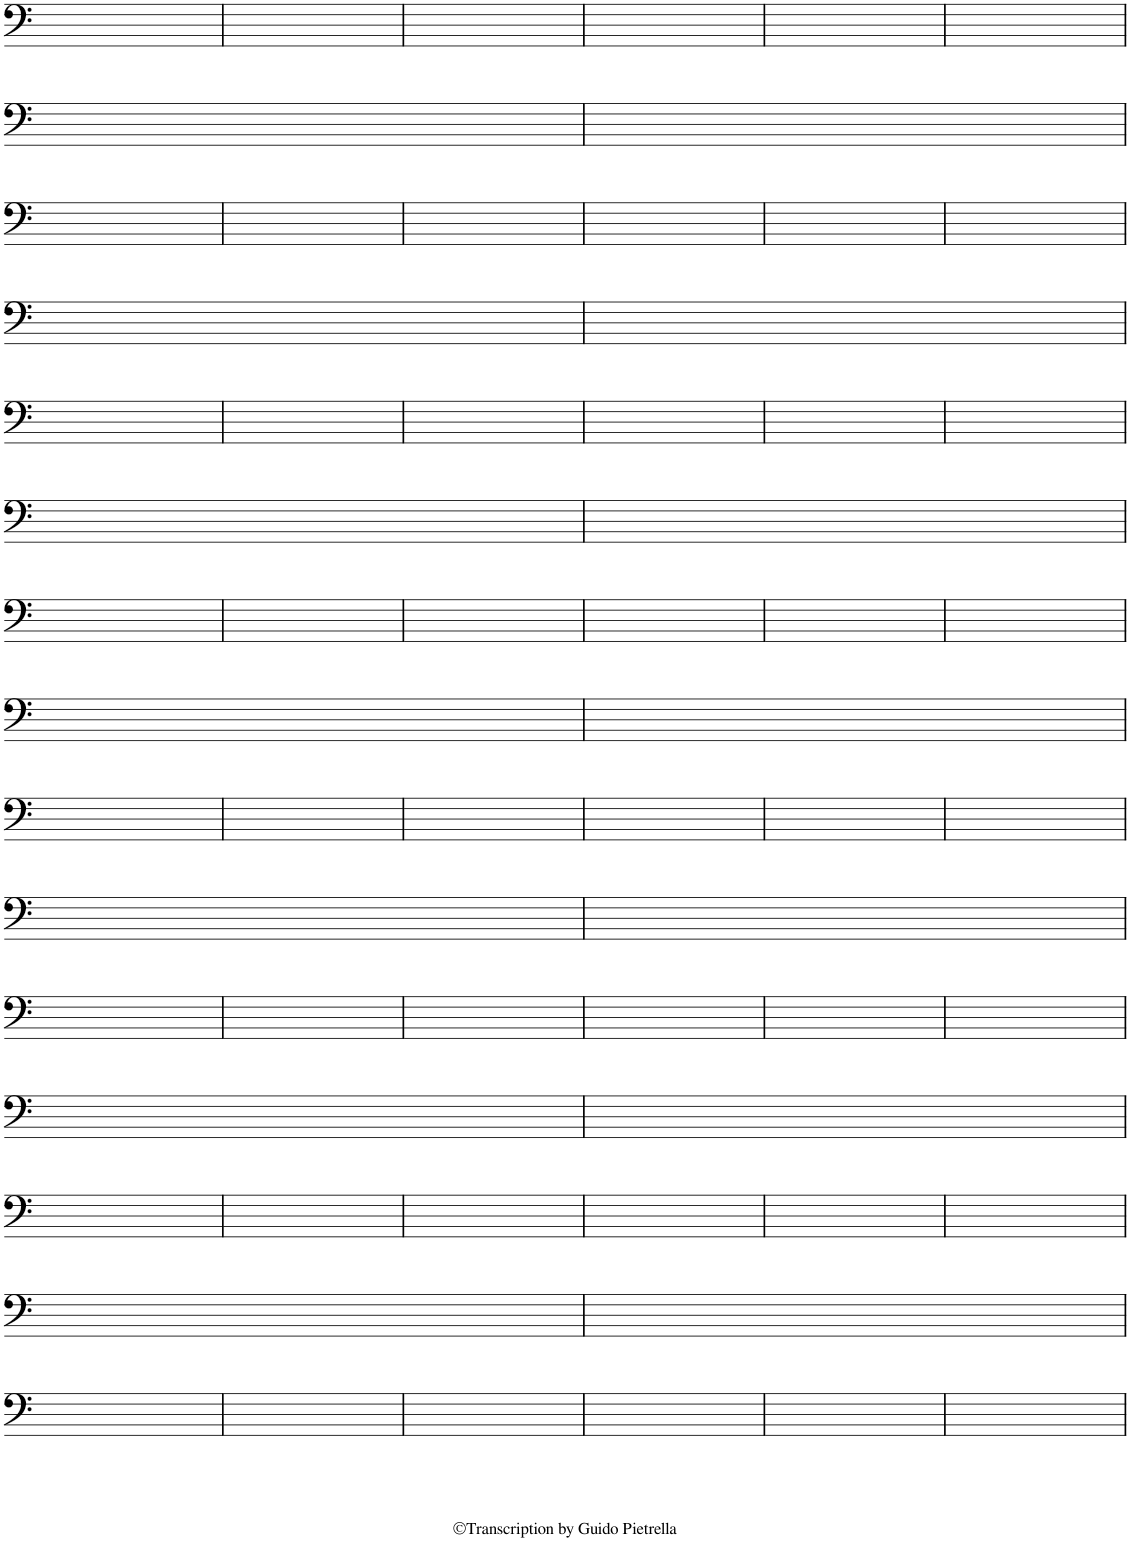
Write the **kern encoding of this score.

**kern
*part1
*staff1
*I"Bass Guitar
*clefF4
*Trd7c12
*k[]
=1
4D
4D
4D
4D
=2
4D
4D
4D
4D
=3
4D
4D
4D
4D
=4
4D
4D
4D
4D
=5
4D
4D
4D
4D
=6
4D
4D
4D
4D
!!LO:LB:g=z
=7
4D
4D
4D
4D
=8
4D
4D
4D
4D
!!LO:LB:g=z
=9
4D
4D
4D
4D
=10
4D
4D
4D
4D
=11
4D
4D
4D
4D
=12
4D
4D
4D
4D
=13
4D
4D
4D
4D
=14
4D
4D
4D
4D
!!LO:LB:g=z
=15
4D
4D
4D
4D
=16
4D
4D
4D
4D
!!LO:LB:g=z
=17
4D
4D
4D
4D
=18
4D
4D
4D
4D
=19
4D
4D
4D
4D
=20
4D
4D
4D
4D
=21
4D
4D
4D
4D
=22
4D
4D
4D
4D
!!LO:LB:g=z
=23
4D
4D
4D
4D
=24
4D
4D
4D
4D
!!LO:LB:g=z
=25
4D
4D
4D
4D
=26
4D
4D
4D
4D
=27
4D
4D
4D
4D
=28
4D
4D
4D
4D
=29
4D
4D
4D
4D
=30
4D
4D
4D
4D
!!LO:LB:g=z
=31
4D
4D
4D
4D
=32
4D
4D
4D
4D
!!LO:LB:g=z
=33
4D
4D
4D
4D
=34
4D
4D
4D
4D
=35
4D
4D
4D
4D
=36
4D
4D
4D
4D
=37
4D
4D
4D
4D
=38
4D
4D
4D
4D
!!LO:LB:g=z
=39
4D
4D
4D
4D
=40
4D
4D
4D
4D
!!LO:LB:g=z
=41
4D
4D
4D
4D
=42
4D
4D
4D
4D
=43
4D
4D
4D
4D
=44
4D
4D
4D
4D
=45
4D
4D
4D
4D
=46
4D
4D
4D
4D
!!LO:LB:g=z
=47
4D
4D
4D
4D
=48
4D
4D
4D
4D
!!LO:LB:g=z
=49
4D
4D
4D
4D
=50
4D
4D
4D
4D
=51
4D
4D
4D
4D
=52
4D
4D
4D
4D
=53
4D
4D
4D
4D
=54
4D
4D
4D
4D
!!LO:LB:g=z
=55
4D
4D
4D
4D
=56
4D
4D
4D
4D
!!LO:LB:g=z
=57
4D
4D
4D
4D
=58
4D
4D
4D
4D
=59
4D
4D
4D
4D
=60
4D
4D
4D
4D
=61
4D
4D
4D
4D
=62
4D
4D
4D
4D
=
*-
